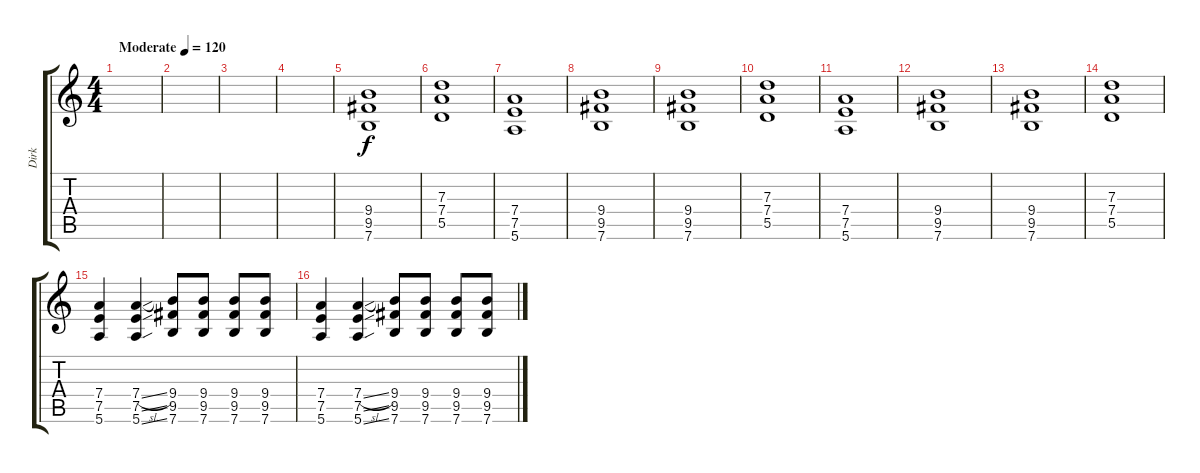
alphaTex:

\track ("Dirk" "Dirk") {instrument distortionguitar}
\staff {score tabs}
\tuning (E4 B3 G3 D3 A2 E2) {hide}
\ts (4 4)
\tempo (120 "Moderate")
\clef g2
\ks c
|
|
|
|
(9.4 9.5 7.6).1 |
(7.3 7.4 5.5).1 |
(7.4 7.5 5.6).1 |
(9.4 9.5 7.6).1 |
(9.4 9.5 7.6).1 |
(7.3 7.4 5.5).1 |
(7.4 7.5 5.6).1 |
(9.4 9.5 7.6).1 |
(9.4 9.5 7.6).1 |
(7.3 7.4 5.5).1 |
(7.4 7.5 5.6).4 (7.4{sl} 7.5{ss} 5.6{ss}).4 (9.4 9.5 7.6).8 (9.4 9.5 7.6).8 (9.4 9.5 7.6).8 (9.4 9.5 7.6).8 |
(7.4 7.5 5.6).4 (7.4{sl} 7.5{ss} 5.6{ss}).4 (9.4 9.5 7.6).8 (9.4 9.5 7.6).8 (9.4 9.5 7.6).8 (9.4 9.5 7.6).8
